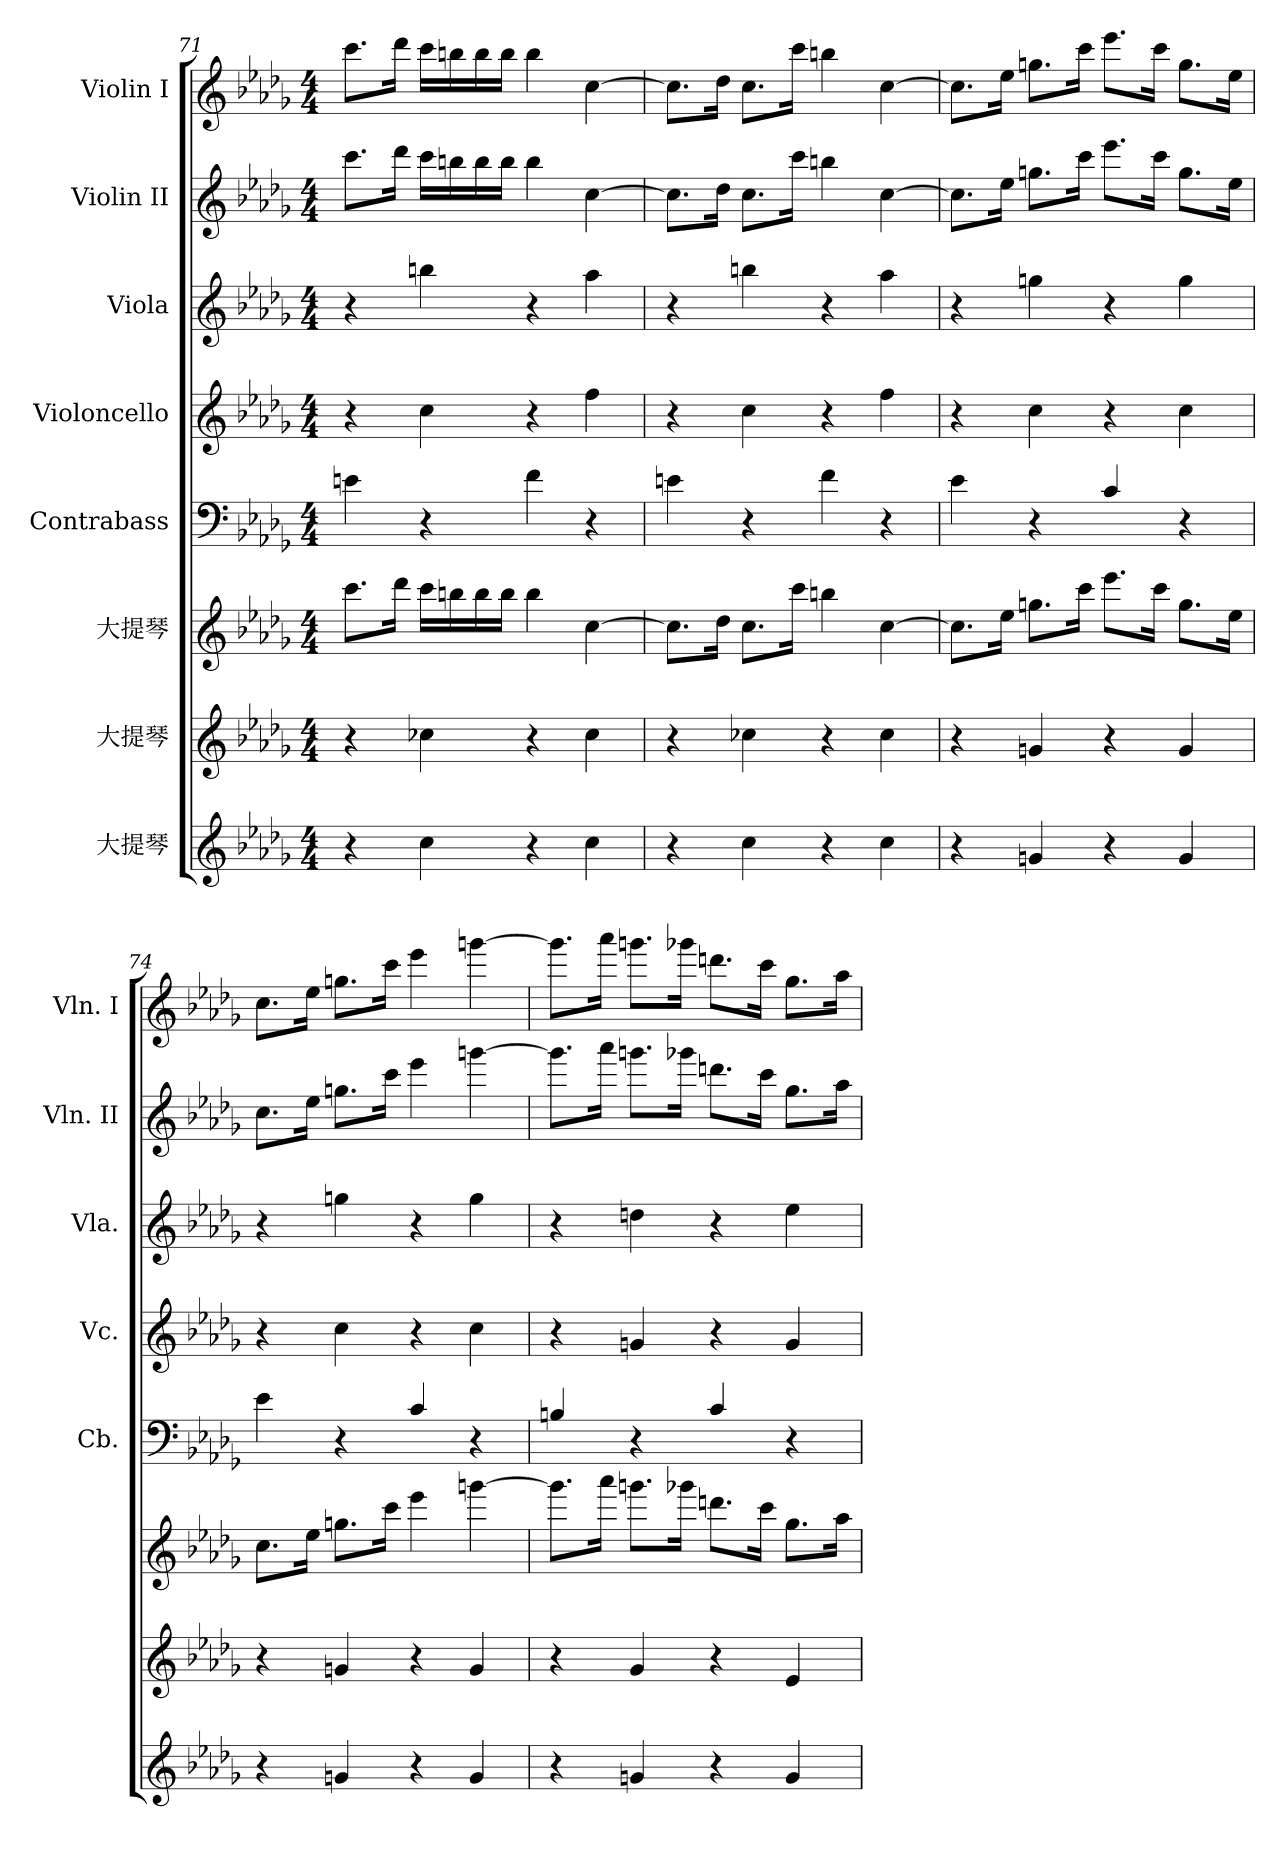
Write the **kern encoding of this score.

**kern	**kern	**kern	**kern	**kern	**kern	**kern	**kern
*part8	*part7	*part6	*part5	*part4	*part3	*part2	*part1
*staff8	*staff7	*staff6	*staff5	*staff4	*staff3	*staff2	*staff1
*I"大提琴	*I"大提琴	*I"大提琴	*I"Contrabass	*I"Violoncello	*I"Viola	*I"Violin II	*I"Violin I
*	*	*	*I'Cb.	*I'Vc.	*I'Vla.	*I'Vln. II	*I'Vln. I
!!LO:PB:g=z
*clefG2	*clefG2	*clefG2	*clefF4	*clefG2	*clefG2	*clefG2	*clefG2
*	*	*	*ITrd7c12	*	*	*	*
*k[b-e-a-d-g-]	*k[b-e-a-d-g-]	*k[b-e-a-d-g-]	*k[b-e-a-d-g-]	*k[b-e-a-d-g-]	*k[b-e-a-d-g-]	*k[b-e-a-d-g-]	*k[b-e-a-d-g-]
*M4/4	*M4/4	*M4/4	*M4/4	*M4/4	*M4/4	*M4/4	*M4/4
=71	=71	=71	=71	=71	=71	=71	=71
4r	4r	8.ccc\L	4En\	4r	4r	8.ccc\L	8.ccc\L
.	.	16ddd-\Jk	.	.	.	16ddd-\Jk	16ddd-\Jk
4cc\	4cc-X\	16ccc\LL	4r	4cc\	4bbn\	16ccc\LL	16ccc\LL
.	.	16bbn\	.	.	.	16bbn\	16bbn\
.	.	16bb\	.	.	.	16bb\	16bb\
.	.	16bb\JJ	.	.	.	16bb\JJ	16bb\JJ
4r	4r	4bb\	4F\	4r	4r	4bb\	4bb\
4cc\	4cc-\	[4cc\	4r	4ff\	4aa-\	[4cc\	[4cc\
=72	=72	=72	=72	=72	=72	=72	=72
4r	4r	8.cc\L]	4En\	4r	4r	8.cc\L]	8.cc\L]
.	.	16dd-\Jk	.	.	.	16dd-\Jk	16dd-\Jk
4cc\	4cc-X\	8.cc\L	4r	4cc\	4bbn\	8.cc\L	8.cc\L
.	.	16ccc\Jk	.	.	.	16ccc\Jk	16ccc\Jk
4r	4r	4bbn\	4F\	4r	4r	4bbn\	4bbn\
4cc\	4cc-\	[4cc\	4r	4ff\	4aa-\	[4cc\	[4cc\
=73	=73	=73	=73	=73	=73	=73	=73
4r	4r	8.cc\L]	4E-\	4r	4r	8.cc\L]	8.cc\L]
.	.	16ee-\Jk	.	.	.	16ee-\Jk	16ee-\Jk
4gn/	4gn/	8.ggn\L	4r	4cc\	4ggn\	8.ggn\L	8.ggn\L
.	.	16ccc\Jk	.	.	.	16ccc\Jk	16ccc\Jk
4r	4r	8.eee-\L	4C/	4r	4r	8.eee-\L	8.eee-\L
.	.	16ccc\Jk	.	.	.	16ccc\Jk	16ccc\Jk
4g/	4g/	8.gg\L	4r	4cc\	4gg\	8.gg\L	8.gg\L
.	.	16ee-\Jk	.	.	.	16ee-\Jk	16ee-\Jk
=74	=74	=74	=74	=74	=74	=74	=74
4r	4r	8.cc\L	4E-\	4r	4r	8.cc\L	8.cc\L
.	.	16ee-\Jk	.	.	.	16ee-\Jk	16ee-\Jk
4gn/	4gn/	8.ggn\L	4r	4cc\	4ggn\	8.ggn\L	8.ggn\L
.	.	16ccc\Jk	.	.	.	16ccc\Jk	16ccc\Jk
4r	4r	4eee-\	4C/	4r	4r	4eee-\	4eee-\
4g/	4g/	[4gggn\	4r	4cc\	4gg\	[4gggn\	[4gggn\
!!LO:PB:g=z
=75	=75	=75	=75	=75	=75	=75	=75
4r	4r	8.ggg\L]	4BBn/	4r	4r	8.ggg\L]	8.ggg\L]
.	.	16aaa-\Jk	.	.	.	16aaa-\Jk	16aaa-\Jk
4gn/	4g-/	8.gggn\L	4r	4gn/	4ddn\	8.gggn\L	8.gggn\L
.	.	16ggg-X\Jk	.	.	.	16ggg-X\Jk	16ggg-X\Jk
4r	4r	8.dddn\L	4C/	4r	4r	8.dddn\L	8.dddn\L
.	.	16ccc\Jk	.	.	.	16ccc\Jk	16ccc\Jk
4g/	4e-/	8.gg-\L	4r	4g/	4ee-\	8.gg-\L	8.gg-\L
.	.	16aa-\Jk	.	.	.	16aa-\Jk	16aa-\Jk
=	=	=	=	=	=	=	=
*-	*-	*-	*-	*-	*-	*-	*-
